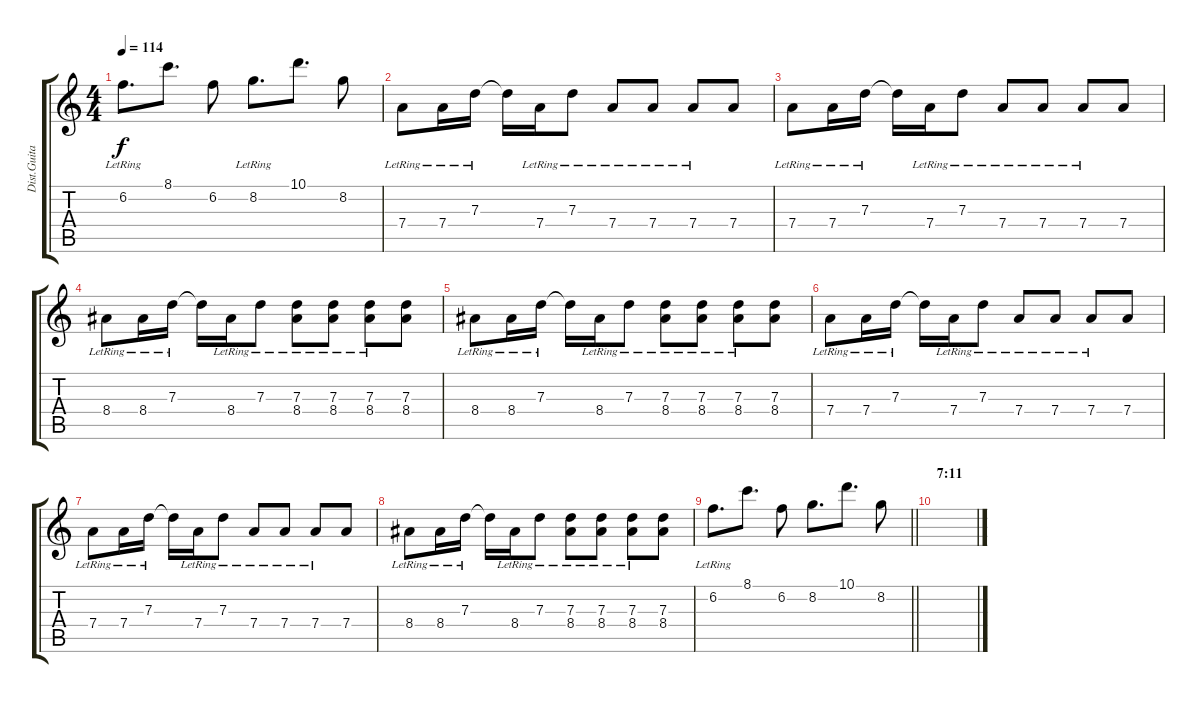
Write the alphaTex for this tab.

\track ("Dist.Guitar 2" "Dist.Guita") {instrument overdrivenguitar}
\staff {score tabs}
\tuning (E4 B3 G3 D3 A2 E2) {hide}
\ts (4 4)
\tempo 114
\clef g2
\ks c
6.2{lr}.8{d dy f} 8.1.8{d} 6.2.8 8.2{lr}.8{d} 10.1.8{d} 8.2.8 |
7.4{lr}.8 7.4{lr}.16 7.3{lr}.16 7.3{t}.16 7.4{lr}.16 7.3{lr}.8 7.4{lr}.8 7.4{lr}.8 7.4{lr}.8 7.4.8 |
7.4{lr}.8 7.4{lr}.16 7.3{lr}.16 7.3{t}.16 7.4{lr}.16 7.3{lr}.8 7.4{lr}.8 7.4{lr}.8 7.4{lr}.8 7.4.8 |
8.4{lr}.8 8.4{lr}.16 7.3{lr}.16 7.3{t}.16 8.4{lr}.16 7.3{lr}.8 (7.3 8.4{lr}).8 (7.3{lr} 8.4).8 (7.3 8.4{lr}).8 (7.3 8.4).8 |
8.4{lr}.8 8.4{lr}.16 7.3{lr}.16 7.3{t}.16 8.4{lr}.16 7.3{lr}.8 (7.3 8.4{lr}).8 (7.3{lr} 8.4).8 (7.3 8.4{lr}).8 (7.3 8.4).8 |
7.4{lr}.8 7.4{lr}.16 7.3{lr}.16 7.3{t}.16 7.4{lr}.16 7.3{lr}.8 7.4{lr}.8 7.4{lr}.8 7.4{lr}.8 7.4.8 |
7.4{lr}.8 7.4{lr}.16 7.3{lr}.16 7.3{t}.16 7.4{lr}.16 7.3{lr}.8 7.4{lr}.8 7.4{lr}.8 7.4{lr}.8 7.4.8 |
8.4{lr}.8 8.4{lr}.16 7.3{lr}.16 7.3{t}.16 8.4{lr}.16 7.3{lr}.8 (7.3 8.4{lr}).8 (7.3{lr} 8.4).8 (7.3 8.4{lr}).8 (7.3 8.4).8 |
\barLineRight lightlight
6.2{lr}.8{d} 8.1.8{d} 6.2.8 8.2.8{d} 10.1.8{d} 8.2.8 |
\section ("" "7:11")
